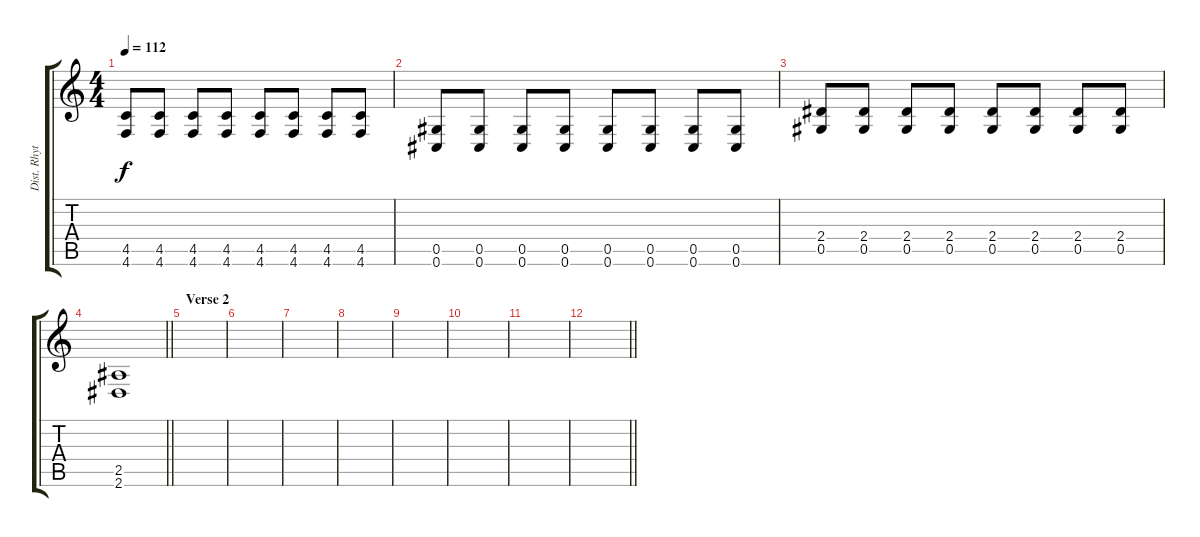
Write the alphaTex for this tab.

\track ("Dist. Rhytm Guitar [L]" "Dist. Rhyt") {instrument distortionguitar}
\staff {score tabs}
\tuning (Eb4 Bb3 Gb3 Db3 Ab2 Db2) {hide}
\ts (4 4)
\tempo 112
\clef g2
\ks c
(4.5 4.6).8{dy f} (4.5 4.6).8 (4.5 4.6).8 (4.5 4.6).8 (4.5 4.6).8 (4.5 4.6).8 (4.5 4.6).8 (4.5 4.6).8 |
(0.5 0.6).8 (0.5 0.6).8 (0.5 0.6).8 (0.5 0.6).8 (0.5 0.6).8 (0.5 0.6).8 (0.5 0.6).8 (0.5 0.6).8 |
(2.4 0.5).8 (2.4 0.5).8 (2.4 0.5).8 (2.4 0.5).8 (2.4 0.5).8 (2.4 0.5).8 (2.4 0.5).8 (2.4 0.5).8 |
\barLineRight lightlight
(2.5 2.6).1 |
\section ("" "Verse 2")
|
|
|
|
|
|
|
\barLineRight lightlight
